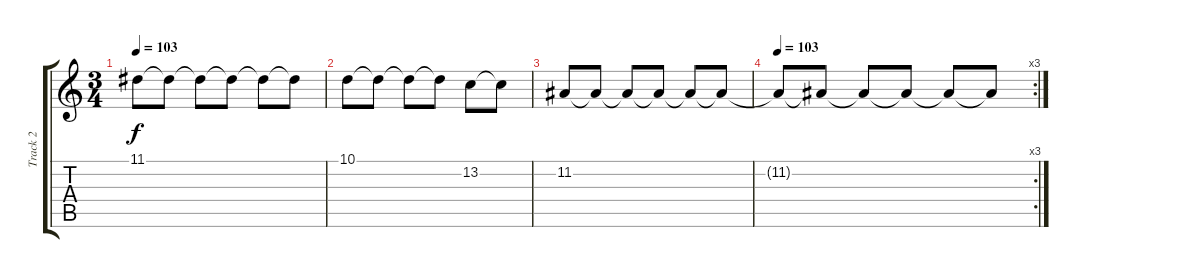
\track ("Track 2" "Track 2") {instrument stringensemble1}
\staff {score tabs}
\tuning (E4 B3 G3 D3 A2 E2) {hide}
\ts (3 4)
\tempo 103
\clef g2
\ks c
11.1.8{dy f} 11.1{t}.8 11.1{t}.8 11.1{t}.8 11.1{t}.8 11.1{t}.8 |
10.1.8 10.1{t}.8 10.1{t}.8 10.1{t}.8 13.2.8 13.2{t}.8 |
11.2.8 11.2{t}.8 11.2{t}.8 11.2{t}.8 11.2{t}.8 11.2{t}.8 |
\rc 3
\tempo 103
11.2{t}.8 11.2{t}.8 11.2{t}.8 11.2{t}.8 11.2{t}.8 11.2{t}.8
